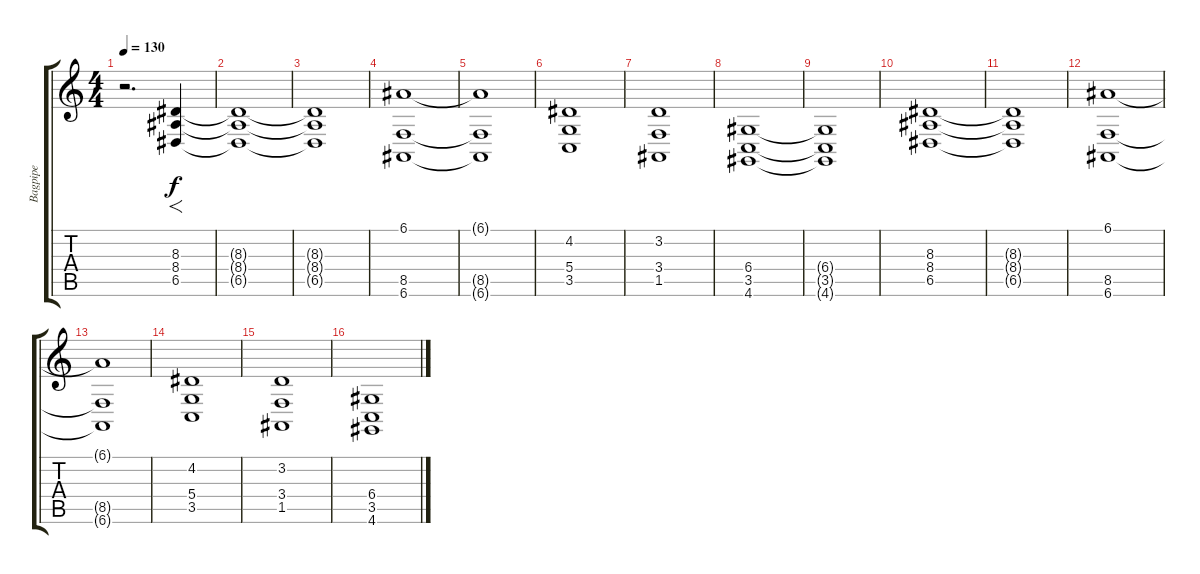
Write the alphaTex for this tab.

\track ("Bagpipe" "Bagpipe") {instrument bagpipe}
\staff {score tabs}
\tuning (E4 B3 G3 D3 A2 E2) {hide}
\ts (4 4)
\tempo 130
\clef g2
\ks c
r.2{d dy f} (8.3 8.4 6.5).4{f} |
(8.3{t} 8.4{t} 6.5{t}).1 |
(8.3{t} 8.4{t} 6.5{t}).1 |
(6.1 8.5 6.6).1 |
(6.1{t} 8.5{t} 6.6{t}).1 |
(4.2 5.4 3.5).1 |
(3.2 3.4 1.5).1 |
(6.4 3.5 4.6).1 |
(6.4{t} 3.5{t} 4.6{t}).1 |
(8.3 8.4 6.5).1 |
(8.3{t} 8.4{t} 6.5{t}).1 |
(6.1 8.5 6.6).1 |
(6.1{t} 8.5{t} 6.6{t}).1 |
(4.2 5.4 3.5).1 |
(3.2 3.4 1.5).1 |
(6.4 3.5 4.6).1
